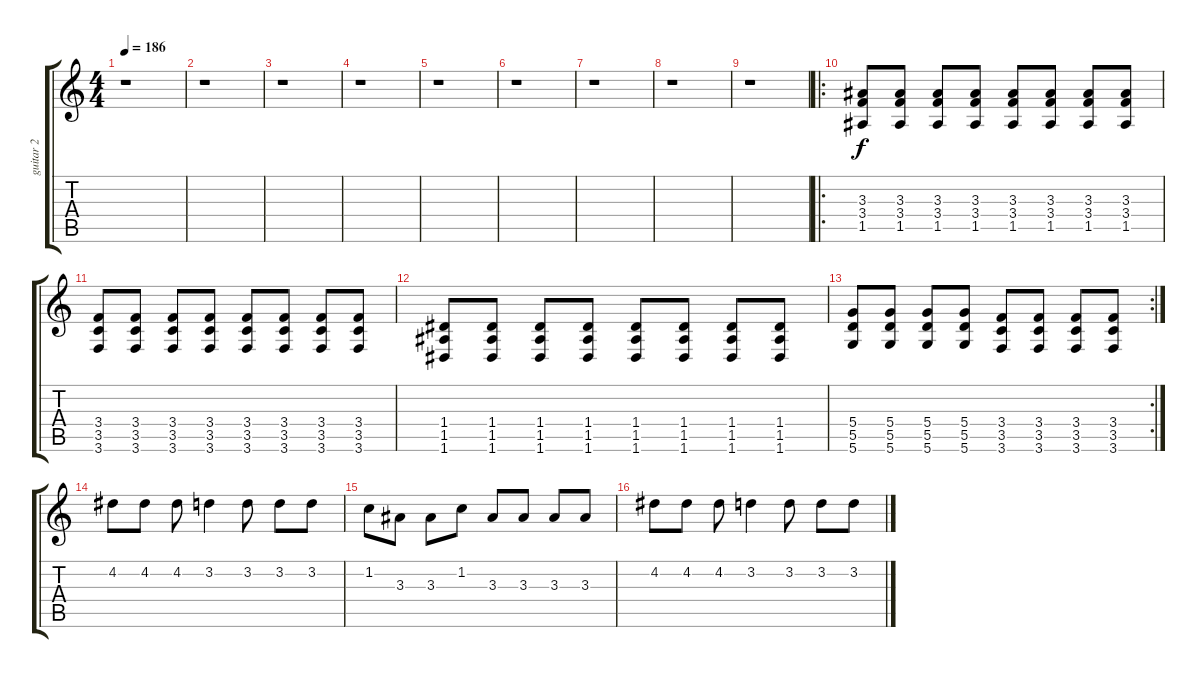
\track ("guitar 2" "guitar 2") {instrument distortionguitar}
\staff {score tabs}
\tuning (E4 B3 G3 D3 A2 D2) {hide}
\ts (4 4)
\tempo 186
\clef g2
\ks c
r.1{dy f} |
r.1 |
r.1 |
r.1 |
r.1 |
r.1 |
r.1 |
r.1 |
r.1 |
\ro
(3.3 3.4 1.5).8 (3.3 3.4 1.5).8 (3.3 3.4 1.5).8 (3.3 3.4 1.5).8 (3.3 3.4 1.5).8 (3.3 3.4 1.5).8 (3.3 3.4 1.5).8 (3.3 3.4 1.5).8 |
(3.4 3.5 3.6).8 (3.4 3.5 3.6).8 (3.4 3.5 3.6).8 (3.4 3.5 3.6).8 (3.4 3.5 3.6).8 (3.4 3.5 3.6).8 (3.4 3.5 3.6).8 (3.4 3.5 3.6).8 |
(1.4 1.5 1.6).8 (1.4 1.5 1.6).8 (1.4 1.5 1.6).8 (1.4 1.5 1.6).8 (1.4 1.5 1.6).8 (1.4 1.5 1.6).8 (1.4 1.5 1.6).8 (1.4 1.5 1.6).8 |
\rc 2
(5.4 5.5 5.6).8 (5.4 5.5 5.6).8 (5.4 5.5 5.6).8 (5.4 5.5 5.6).8 (3.4 3.5 3.6).8 (3.4 3.5 3.6).8 (3.4 3.5 3.6).8 (3.4 3.5 3.6).8 |
4.2.8{volume 16} 4.2.8 4.2.8 3.2.4 3.2.8 3.2.8 3.2.8 |
1.2.8 3.3.8 3.3.8 1.2.8 3.3.8 3.3.8 3.3.8 3.3.8 |
4.2.8 4.2.8 4.2.8 3.2.4 3.2.8 3.2.8 3.2.8
